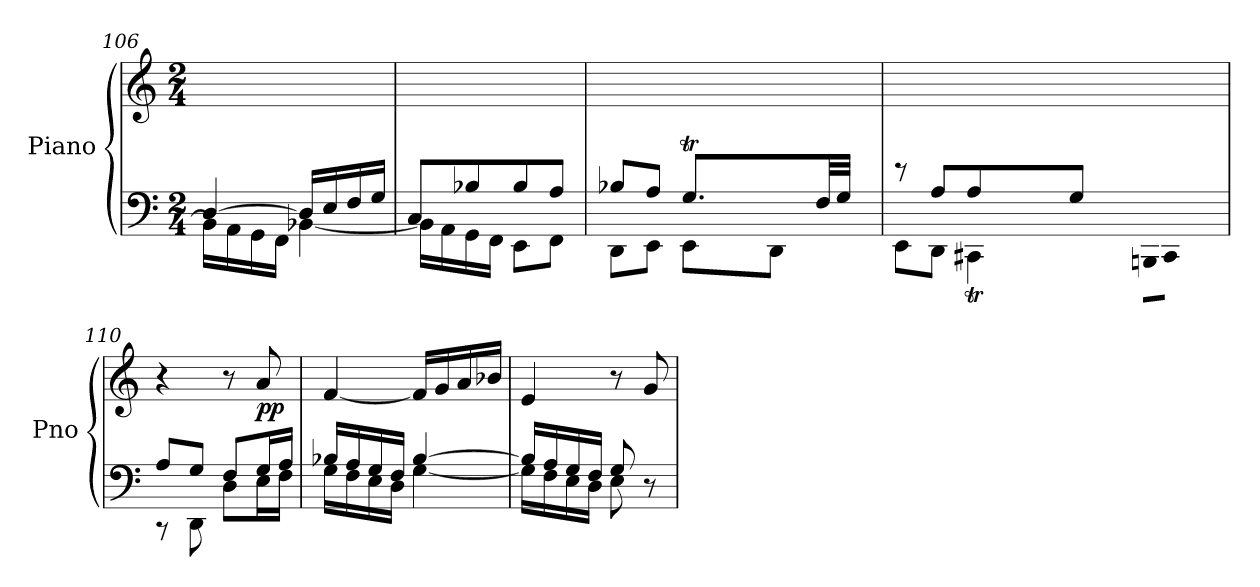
**kern	**kern	**dynam
*part1	*part1	*part1
*staff2	*staff1	*staff1/2
*I"Piano	*	*
*I'Pno	*	*
*clefF4	*clefG2	*
*k[]	*k[]	*
*C:	*C:	*
*M2/4	*M2/4	*
=106	=106	=106
*^	*	*
[4D/	16BB-\LL]	2ryy	.
.	16AA\	.	.
.	16GG\	.	.
.	16FF\JJ	.	.
16D/LL]	[4BB-X\	.	.
16E/	.	.	.
16F/	.	.	.
16G/JJ	.	.	.
=107	=107	=107	=107
8C/L	16BB-\LL]	2ryy	.
.	16AA\	.	.
8B-X/	16GG\	.	.
.	16FF\JJ	.	.
8B-/	8EE\L	.	.
8A/J	8FF\J	.	.
!!LO:LB:g=z
=108	=108	=108	=108
8B-X/L	8DD\L	640%177ryy	.
8A/J	8EE\J	.	.
8.GT/L	8EE\L	.	.
*	*	*Xtuplet	*
!	!	!LO:N:vis=32	!
.	.	640%17Ayy	.
!	!	!LO:N:vis=32	!
.	.	640%17Gyy	.
!	!	!LO:N:vis=32	!
.	.	640%17Ayy	.
!	!	!LO:N:vis=32	!
.	.	640%17Gyy	.
.	8DD\J	.	.
!	!	!LO:N:vis=32	!
.	.	640%17Ayy	.
!	!	!LO:N:vis=32	!
.	.	640%17Gyy	.
.	.	640%41ryy	.
32F/LL	.	.	.
32G/JJJ	.	.	.
=109	=109	=109	=109
*	*^	*	*
8ryy	8EE\L	1920%533ryy	8rGG	.
8A/L	8DD\J	.	4.ryy	.
8A/	4CC#Xt\	.	.	.
*	*	*Xtuplet	*	*
!	!	!LO:N:vis=16	!	!
.	.	1920%53DDyy	.	.
!	!	!LO:N:vis=16	!	!
.	.	1920%53CC#yy	.	.
!	!	!LO:N:vis=16	!	!
.	.	1920%53DDyy	.	.
!	!	!LO:N:vis=16	!	!
.	.	1920%53CC#yy	.	.
8G/J	.	.	.	.
!	!	!LO:N:vis=16	!	!
.	.	1920%53DDyy	.	.
!	!	!LO:N:vis=16	!	!
.	.	1920%53CC#yy	.	.
!	!	!LO:N:vis=16	!	!
.	.	1920%53BBBn\LL	.	.
!	!	!LO:N:vis=16	!	!
.	.	1920%53CC#\JJ	.	.
.	.	640ryy	.	.
*	*v	*v	*	*
=110	=110	=110	=110
8A/L	8rCC	4r	.
8G/J	8DD\	.	.
8F/L	8D\L	8r	.
!	!	!	!LO:DY:b
16G/L	16E\L	8a/	pp
16A/JJ	16F\JJ	.	.
=111	=111	=111	=111
16B-X/LL	16G\LL	[4f/	.
16A/	16F\	.	.
16G/	16E\	.	.
16F/JJ	16D\JJ	.	.
[4B-/	[4G\	16f/LL]	.
.	.	16g/	.
.	.	16a/	.
.	.	16b-X/JJ	.
=112	=112	=112	=112
16B-/LL]	16G\LL]	4e/	.
16A/	16F\	.	.
16G/	16E\	.	.
16F/JJ	16D\JJ	.	.
8G/	8E\	8r	.
8r	8ryy	8g/	.
*v	*v	*	*
=	=	=
*-	*-	*-
